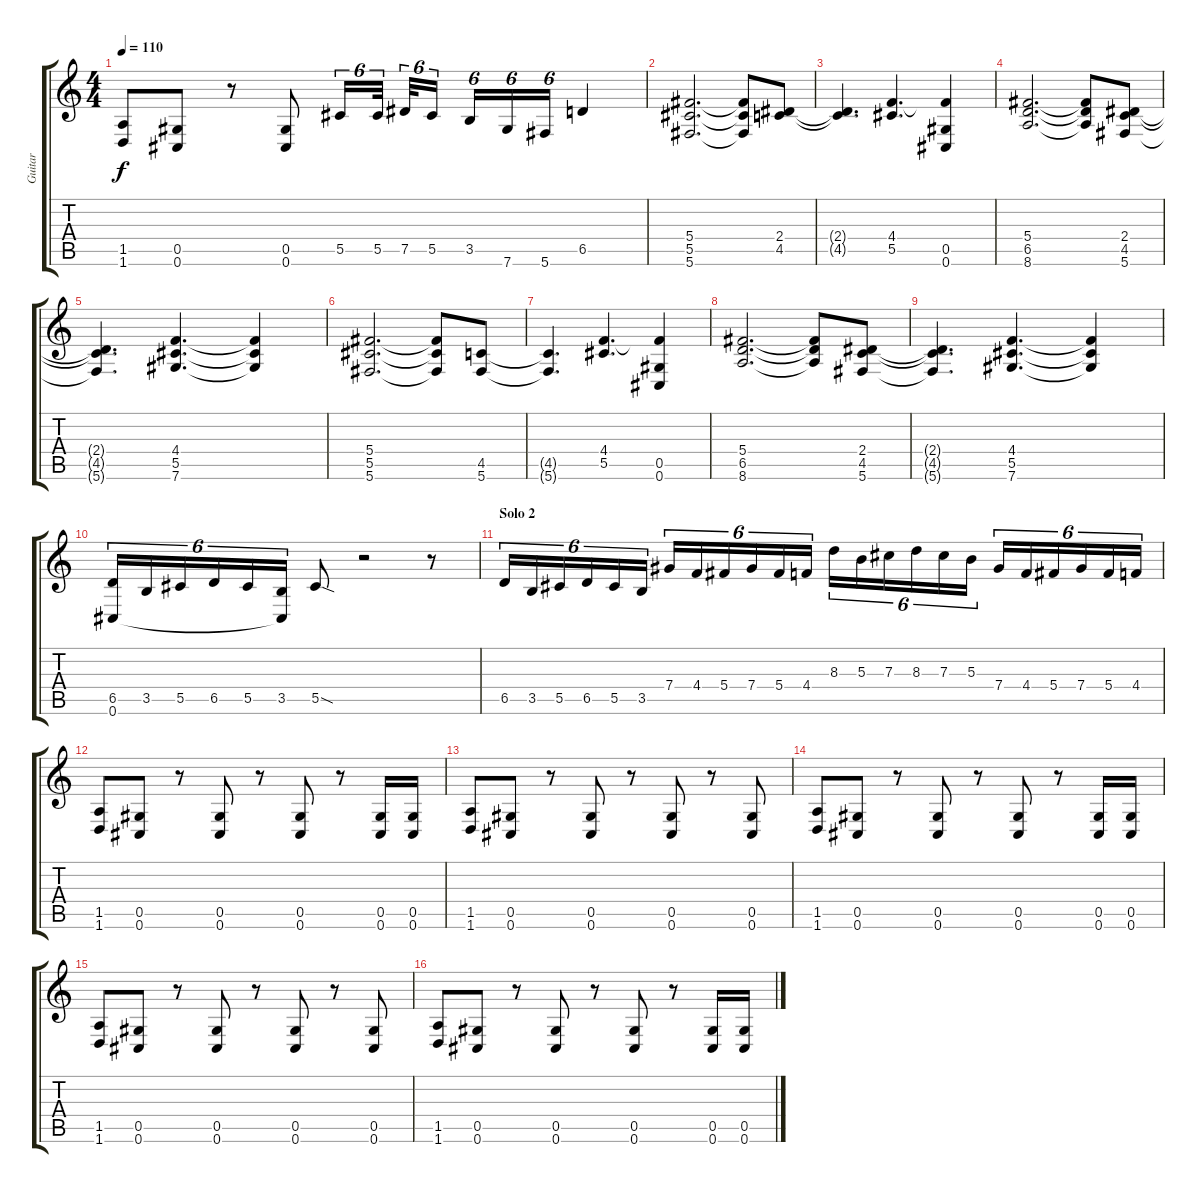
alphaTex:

\track ("Guitar" "Guitar") {instrument distortionguitar}
\staff {score tabs}
\tuning (Eb4 Bb3 Gb3 Db3 Ab2 Db2) {hide}
\ts (4 4)
\tempo 110
\clef g2
\ks c
(1.5 1.6).8{dy f} (0.5 0.6).8 r.8 (0.5 0.6).8 5.5.16{tu (6 4)} 5.5.32{tu (6 4)} 7.5.32{tu (6 4)} 5.5.16{tu (6 4)} 3.5.16{tu (6 4)} 7.6.16{tu (6 4)} 5.6.16{tu (6 4)} 6.5.4 |
(5.4 5.5 5.6).2{d volume 12 balance 8} (5.4{t} 5.5{t} 5.6{t}).8 (2.4 4.5).8 |
(2.4{t} 4.5{t}).4{d} (4.4 5.5).4{d} (4.4{t} 0.5 0.6).4 |
(5.4 6.5 8.6).2{d} (5.4{t} 6.5{t} 8.6{t}).8 (2.4 4.5 5.6).8 |
(2.4{t} 4.5{t} 5.6{t}).4{d} (4.4 5.5 7.6).4{d} (4.4{t} 5.5{t} 7.6{t}).4 |
(5.4 5.5 5.6).2{d volume 12 balance 8} (5.4{t} 5.5{t} 5.6{t}).8 (4.5 5.6).8 |
(4.5{t} 5.6{t}).4{d} (4.4 5.5).4{d} (4.4{t} 0.5 0.6).4 |
(5.4 6.5 8.6).2{d} (5.4{t} 6.5{t} 8.6{t}).8 (2.4 4.5 5.6).8 |
(2.4{t} 4.5{t} 5.6{t}).4{d} (4.4 5.5 7.6).4{d} (4.4{t} 5.5{t} 7.6{t}).4 |
(6.5 0.6).16{tu (6 4) volume 15 balance 13} 3.5.16{tu (6 4)} 5.5.16{tu (6 4)} 6.5.16{tu (6 4)} 5.5.16{tu (6 4)} (3.5 0.6{t}).16{tu (6 4)} 5.5{sod}.8 r.2 r.8 |
\section ("" "Solo 2")
6.5.16{tu (6 4)} 3.5.16{tu (6 4)} 5.5.16{tu (6 4)} 6.5.16{tu (6 4)} 5.5.16{tu (6 4)} 3.5.16{tu (6 4)} 7.4.16{tu (6 4)} 4.4.16{tu (6 4)} 5.4.16{tu (6 4)} 7.4.16{tu (6 4)} 5.4.16{tu (6 4)} 4.4.16{tu (6 4)} 8.3.16{tu (6 4)} 5.3.16{tu (6 4)} 7.3.16{tu (6 4)} 8.3.16{tu (6 4)} 7.3.16{tu (6 4)} 5.3.16{tu (6 4)} 7.4.16{tu (6 4)} 4.4.16{tu (6 4)} 5.4.16{tu (6 4)} 7.4.16{tu (6 4)} 5.4.16{tu (6 4)} 4.4.16{tu (6 4)} |
(1.5 1.6).8{balance 8} (0.5 0.6).8 r.8 (0.5 0.6).8 r.8 (0.5 0.6).8 r.8 (0.5 0.6).16 (0.5 0.6).16 |
(1.5 1.6).8{balance 8} (0.5 0.6).8 r.8 (0.5 0.6).8 r.8 (0.5 0.6).8 r.8 (0.5 0.6).8 |
(1.5 1.6).8{balance 8} (0.5 0.6).8 r.8 (0.5 0.6).8 r.8 (0.5 0.6).8 r.8 (0.5 0.6).16 (0.5 0.6).16 |
(1.5 1.6).8{balance 8} (0.5 0.6).8 r.8 (0.5 0.6).8 r.8 (0.5 0.6).8 r.8 (0.5 0.6).8 |
(1.5 1.6).8{balance 8} (0.5 0.6).8 r.8 (0.5 0.6).8 r.8 (0.5 0.6).8 r.8 (0.5 0.6).16 (0.5 0.6).16
